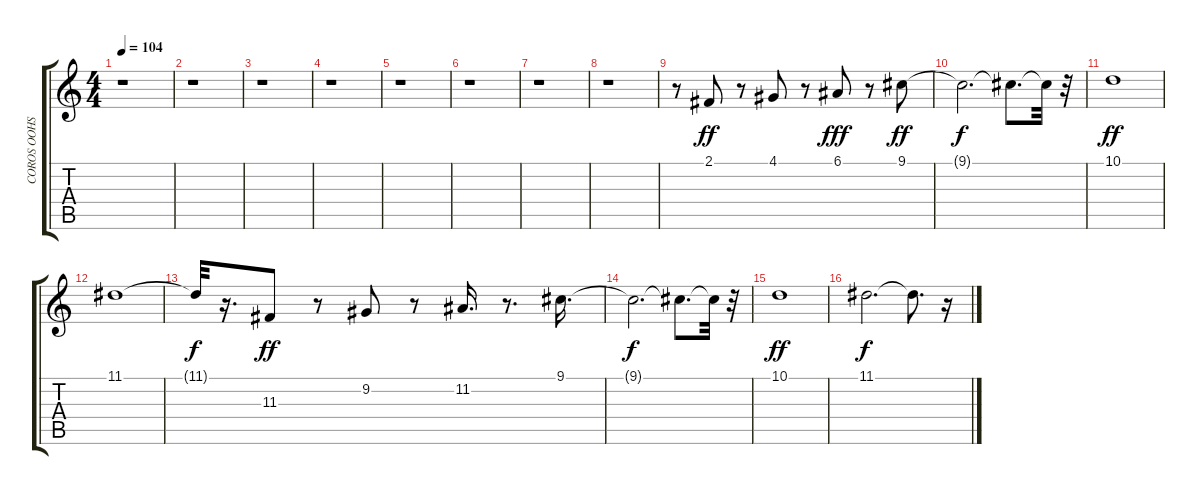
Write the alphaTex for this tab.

\track ("COROS OOHS" "COROS OOHS") {instrument voiceoohs}
\staff {score tabs}
\tuning (E4 B3 G3 D3 A2 E2) {hide}
\ts (4 4)
\tempo 104
\clef g2
\ks c
r.1{dy f} |
r.1 |
r.1 |
r.1 |
r.1 |
r.1 |
r.1 |
r.1 |
r.8 2.1.8{dy ff} r.8 4.1.8 r.8 6.1.8{dy fff} r.8 9.1.8{dy ff} |
9.1{t}.2{d dy f} 9.1{t}.8{d} 9.1{t}.32 r.32 |
10.1.1{dy ff} |
11.1.1 |
11.1{t}.32{dy f} r.16{d} 11.3.8{dy ff} r.8 9.2.8 r.8 11.2.16{d} r.8{d} 9.1.16{d} |
9.1{t}.2{d dy f} 9.1{t}.8{d} 9.1{t}.32 r.32 |
10.1.1{dy ff} |
11.1.2{d dy f} 11.1{t}.8{d} r.16
